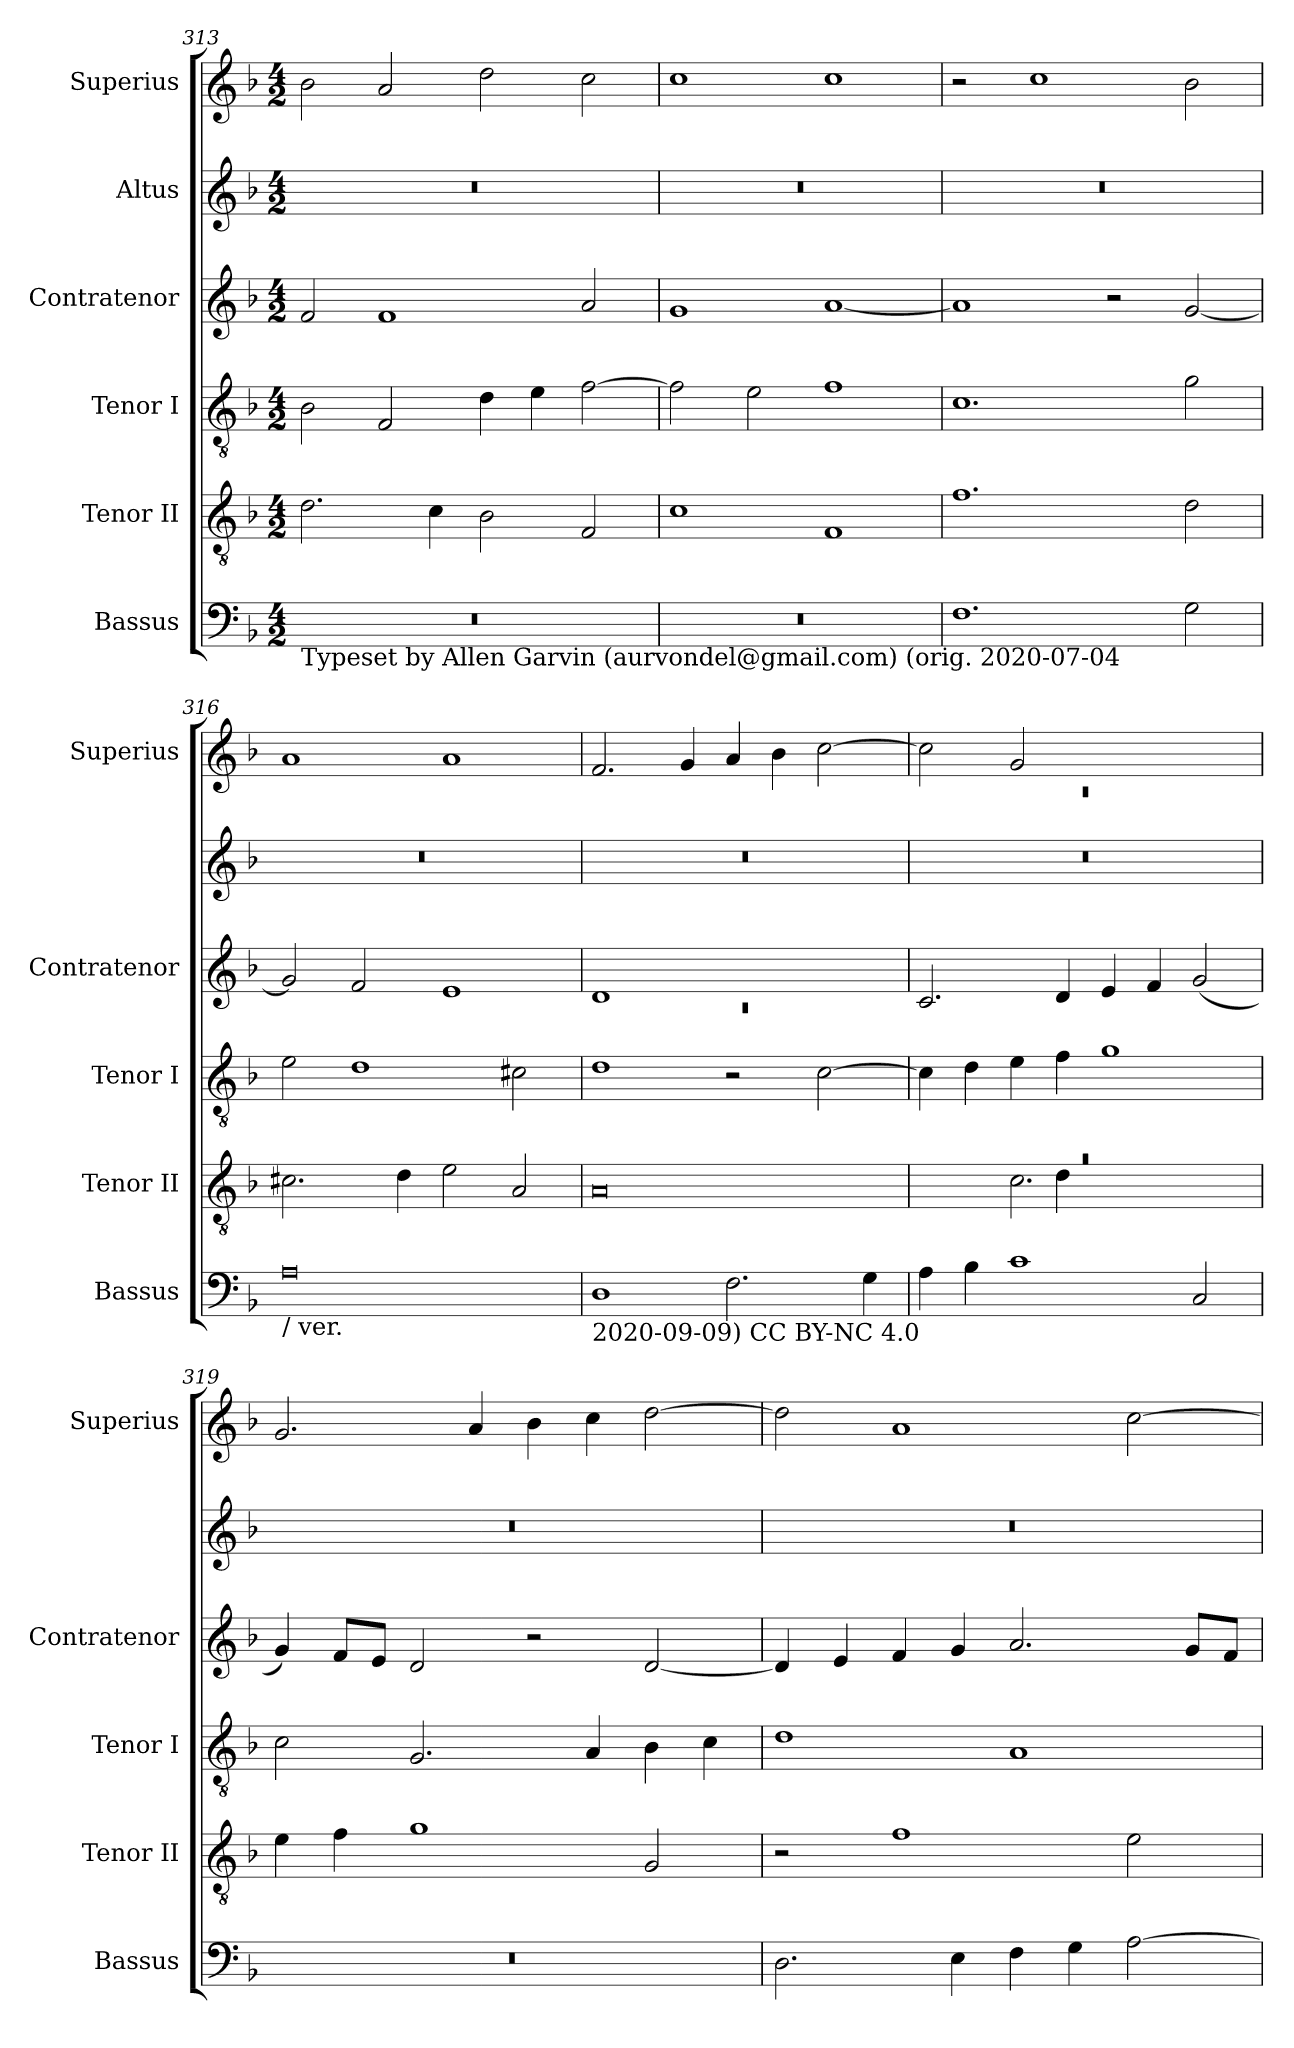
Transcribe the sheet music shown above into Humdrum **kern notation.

**kern	**kern	**kern	**kern	**kern	**kern
*part6	*part5	*part4	*part3	*part2	*part1
*staff6	*staff5	*staff4	*staff3	*staff2	*staff1
*I"Bassus	*I"Tenor II	*I"Tenor I	*I"Contratenor	*I"Altus	*I"Superius
*I'Bassus	*I'Tenor II	*I'Tenor I	*I'Contratenor	*	*I'Superius
*clefF4	*clefGv2	*clefGv2	*clefG2	*clefG2	*clefG2
*k[b-]	*k[b-]	*k[b-]	*k[b-]	*k[b-]	*k[b-]
*F:	*F:	*F:	*F:	*F:	*F:
*M4/2	*M4/2	*M4/2	*M4/2	*M4/2	*M4/2
=313	=313	=313	=313	=313	=313
!LO:TX:b:t=Typeset by Allen Garvin (aurvondel@gmail.com) (orig. 2020-07-04	!	!	!	!	!
0r	2.d\	2B-\	2f/	0r	2b-\
.	.	2F/	1f	.	2a/
.	4c\	.	.	.	.
.	2B-\	4d\	.	.	2dd\
.	.	4e\	.	.	.
.	2F/	[>2f\	2a/	.	2cc\
=314	=314	=314	=314	=314	=314
0r	1c	2f\]	1g	0r	1cc
.	.	2e\	.	.	.
.	1F	1f	[<1a	.	1cc
=315	=315	=315	=315	=315	=315
1.F	1.f	1.c	1a]	0r	2r
.	.	.	.	.	1cc
.	.	.	2r	.	.
2G\	2d\	2g\	[<2g/	.	2b-\
=316	=316	=316	=316	=316	=316
!LO:TX:b:t=/ ver.	!	!	!	!	!
0A	2.c#X\	2e\	2g/]	0r	1a
.	.	1d	2f/	.	.
.	4d\	.	.	.	.
.	2e\	.	1e	.	1a
.	2A/	2c#X\	.	.	.
=317	=317	=317	=317	=317	=317
*	*	*	*^	*	*
!LO:TX:b:t=2020-09-09) CC BY-NC 4.0	!	!	!	!	!	!
!	!	!	!	!LO:N:vis=1	!	!
1D	0A	1d	1d	0rc	0r	2.f/
.	.	.	.	.	.	4g/
2.F\	.	2r	1ryy	.	.	4a/
.	.	.	.	.	.	4b-\
.	.	[>2c\	.	.	.	[>2cc\
4G\	.	.	.	.	.	.
*	*	*	*v	*v	*	*
=318	=318	=318	=318	=318	=318
*	*	*	*	*	*^
!	!LO:N:vis=1	!	!	!	!	!LO:N:vis=1
*	*^	*	*	*	*	*
*	*	*^	*	*	*	*	*
4A\	0ra	2ryy	2.ryy	4c\]	2.c/	0r	2cc\]	0rc
4B-\	.	.	.	4d\	.	.	.	.
1c	.	2.c\	.	4e\	.	.	2g/	.
.	.	.	4d\	4f\	4d/	.	.	.
.	.	.	1ryy	1g	4e/	.	1ryy	.
.	.	2.ryy	.	.	4f/	.	.	.
2C/	.	.	.	.	(<2g/	.	.	.
*	*v	*v	*v	*	*	*	*v	*v
!!LO:PB:g=z
=319	=319	=319	=319	=319	=319
0r	4e\	2c\	4g/)	0r	2.g/
.	4f\	.	8f/L	.	.
.	.	.	8e/J	.	.
.	1g	2.G/	2d/	.	.
.	.	.	.	.	4a/
.	.	.	2r	.	4b-\
.	.	4A/	.	.	4cc\
.	2G/	4B-\	[<2d/	.	[>2dd\
.	.	4c\	.	.	.
=320	=320	=320	=320	=320	=320
2.D\	2r	1d	4d/]	0r	2dd\]
.	.	.	4e/	.	.
.	1f	.	4f/	.	1a
4E\	.	.	4g/	.	.
4F\	.	1A	2.a/	.	.
4G\	.	.	.	.	.
[>2A\	2e\	.	.	.	[>2cc\
.	.	.	8g/L	.	.
.	.	.	8f/J	.	.
=	=	=	=	=	=
*-	*-	*-	*-	*-	*-
